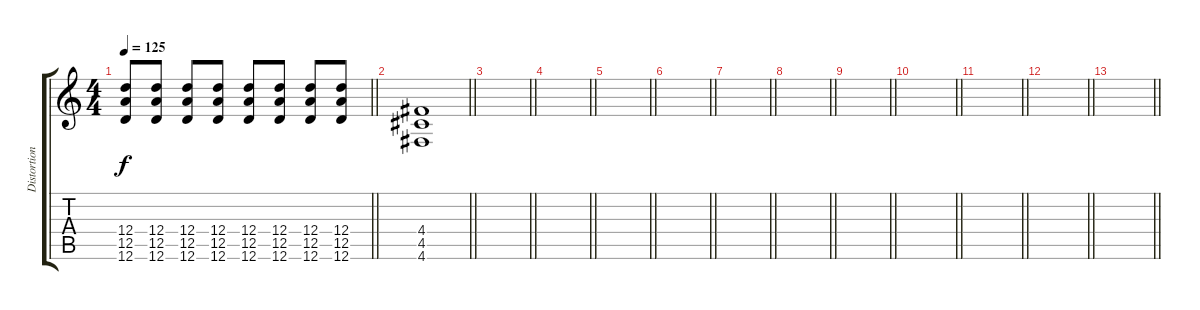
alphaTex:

\track ("Distortion" "Distortion") {instrument distortionguitar}
\staff {score tabs}
\tuning (E4 B3 G3 D3 A2 D2) {hide}
\ts (4 4)
\tempo 125
\clef g2
\barLineRight lightlight
\ks c
(12.4 12.5 12.6).8{dy f} (12.4 12.5 12.6).8 (12.4 12.5 12.6).8 (12.4 12.5 12.6).8 (12.4 12.5 12.6).8 (12.4 12.5 12.6).8 (12.4 12.5 12.6).8 (12.4 12.5 12.6).8 |
\section ("" "")
\barLineRight lightlight
(4.4 4.5 4.6).1 |
\barLineRight lightlight
|
\barLineRight lightlight
|
\barLineRight lightlight
|
\barLineRight lightlight
|
\barLineRight lightlight
|
\barLineRight lightlight
|
\barLineRight lightlight
|
\barLineRight lightlight
|
\barLineRight lightlight
|
\barLineRight lightlight
|
\barLineRight lightlight
